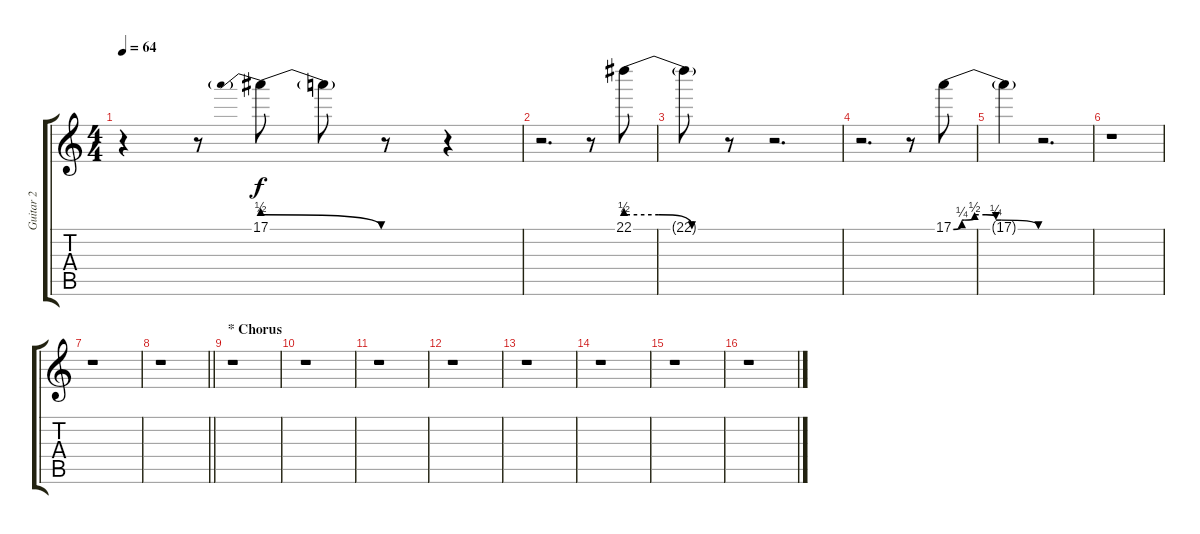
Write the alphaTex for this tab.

\track ("Guitar 2" "Guitar 2") {instrument electricguitarjazz}
\staff {score tabs}
\tuning (E4 B3 G3 D3 A2 E2) {hide}
\ts (4 4)
\tempo 64
\clef g2
\ks c
r.4{dy f} r.8 17.1{be (prebendrelease 0 2 60 0)}.8 17.1{t}.8 r.8 r.4 |
r.2{d} r.8 22.1{be (custom 0 2 20 2 40 0 60 0)}.8 |
22.1{t}.8 r.8 r.2{d} |
r.2{d} r.8 17.1{be (custom 0 0 6 1 8 1 15 2 23 2 30 1 34 1 60 0)}.8 |
17.1{t}.4 r.2{d} |
r.1 |
r.1 |
\barLineRight lightlight
r.1 |
\section ("" "* Chorus")
r.1 |
r.1 |
r.1 |
r.1 |
r.1 |
r.1 |
r.1 |
r.1
